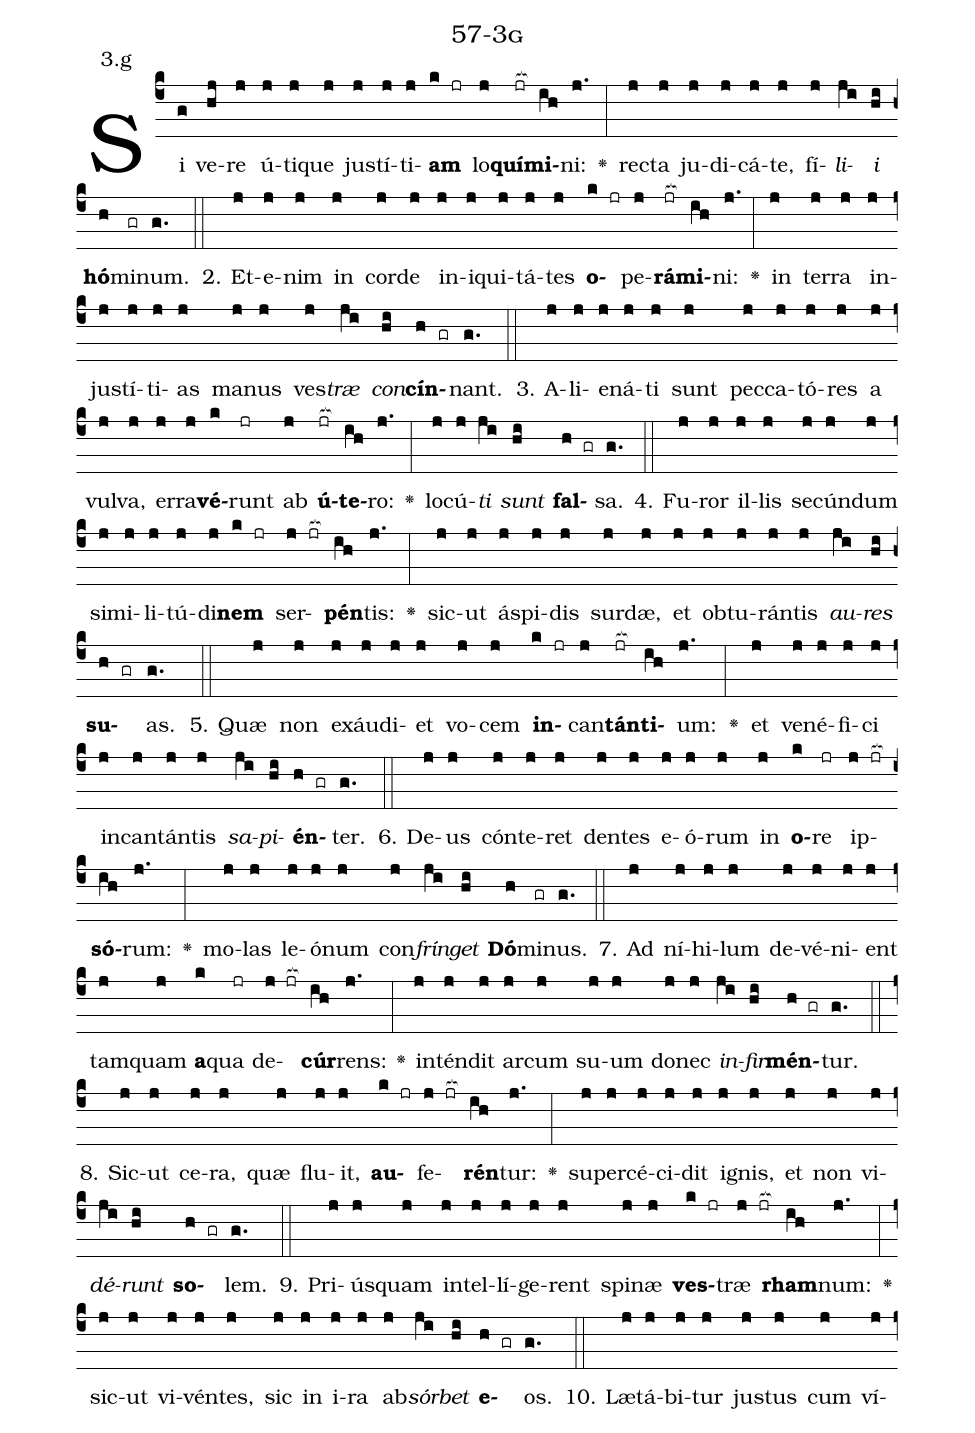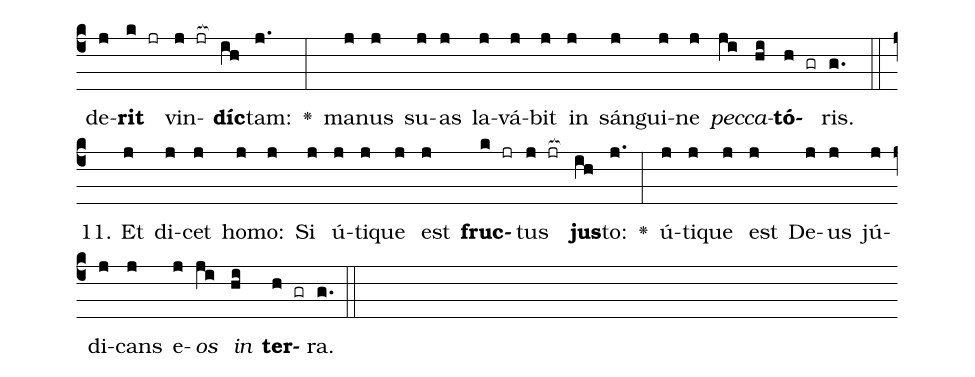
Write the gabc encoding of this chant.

name: 57-3g;
annotation: 3.g;
%%
(c4)Si(g) ve(hj)re(j) ú(j)ti(j)que(j) jus(j)tí(j)ti(j)<b>am</b>(k jr) lo(j)<b>quí</b>(jr[ocb:1{])<b>mi</b>(ih[ocb:0}])ni:(j.) <v>\greheightstar</v>(:) rec(j)ta(j) ju(j)di(j)cá(j)te,(j) fí(j)<i>li</i>(ji)<i>i</i>(hi) <b>hó</b>(h)mi(gr)num.(g.) (::)
2. Et(j)e(j)nim(j) in(j) cor(j)de(j) in(j)i(j)qui(j)tá(j)tes(j) <b>o</b>(k jr)pe(j)<b>rá</b>(jr[ocb:1{])<b>mi</b>(ih[ocb:0}])ni:(j.) <v>\greheightstar</v>(:) in(j) ter(j)ra(j) in(j)jus(j)tí(j)ti(j)as(j) ma(j)nus(j) ves(j)<i>træ</i>(ji) <i>con</i>(hi)<b>cín</b>(h gr)nant.(g.) (::)
3. A(j)li(j)e(j)ná(j)ti(j) sunt(j) pec(j)ca(j)tó(j)res(j) a(j) vul(j)va,(j) er(j)ra(j)<b>vé</b>(k)runt(jr) ab(j) <b>ú</b>(jr[ocb:1{])<b>te</b>(ih[ocb:0}])ro:(j.) <v>\greheightstar</v>(:) lo(j)cú(j)<i>ti</i>(ji) <i>sunt</i>(hi) <b>fal</b>(h gr)sa.(g.) (::)
4. Fu(j)ror(j) il(j)lis(j) se(j)cún(j)dum(j) si(j)mi(j)li(j)tú(j)di(j)<b>nem</b>(k jr) ser(j jr[ocb:1{])<b>pén</b>(ih[ocb:0}])tis:(j.) <v>\greheightstar</v>(:) sic(j)ut(j) ás(j)pi(j)dis(j) sur(j)dæ,(j) et(j) ob(j)tu(j)rán(j)tis(j) <i>au</i>(ji)<i>res</i>(hi) <b>su</b>(h gr)as.(g.) (::)
5. Quæ(j) non(j) ex(j)áu(j)di(j)et(j) vo(j)cem(j) <b>in</b>(k jr)can(j)<b>tán</b>(jr[ocb:1{])<b>ti</b>(ih[ocb:0}])um:(j.) <v>\greheightstar</v>(:) et(j) ve(j)né(j)fi(j)ci(j) in(j)can(j)tán(j)tis(j) <i>sa</i>(ji)<i>pi</i>(hi)<b>én</b>(h gr)ter.(g.) (::)
6. De(j)us(j) cón(j)te(j)ret(j) den(j)tes(j) e(j)ó(j)rum(j) in(j) <b>o</b>(k)re(jr) ip(j jr[ocb:1{])<b>só</b>(ih[ocb:0}])rum:(j.) <v>\greheightstar</v>(:) mo(j)las(j) le(j)ó(j)num(j) con(j)<i>frín</i>(ji)<i>get</i>(hi) <b>Dó</b>(h)mi(gr)nus.(g.) (::)
7. Ad(j) ní(j)hi(j)lum(j) de(j)vé(j)ni(j)ent(j) tam(j)quam(j) <b>a</b>(k)qua(jr) de(j jr[ocb:1{])<b>cúr</b>(ih[ocb:0}])rens:(j.) <v>\greheightstar</v>(:) in(j)tén(j)dit(j) ar(j)cum(j) su(j)um(j) do(j)nec(j) <i>in</i>(ji)<i>fir</i>(hi)<b>mén</b>(h gr)tur.(g.) (::)
8. Sic(j)ut(j) ce(j)ra,(j) quæ(j) flu(j)it,(j) <b>au</b>(k jr)fe(j jr[ocb:1{])<b>rén</b>(ih[ocb:0}])tur:(j.) <v>\greheightstar</v>(:) su(j)per(j)cé(j)ci(j)dit(j) i(j)gnis,(j) et(j) non(j) vi(j)<i>dé</i>(ji)<i>runt</i>(hi) <b>so</b>(h gr)lem.(g.) (::)
9. Pri(j)ús(j)quam(j) in(j)tel(j)lí(j)ge(j)rent(j) spi(j)næ(j) <b>ves</b>(k jr)træ(j jr[ocb:1{]) <b>rham</b>(ih[ocb:0}])num:(j.) <v>\greheightstar</v>(:) sic(j)ut(j) vi(j)vén(j)tes,(j) sic(j) in(j) i(j)ra(j) ab(j)<i>sór</i>(ji)<i>bet</i>(hi) <b>e</b>(h gr)os.(g.) (::)
10. Læ(j)tá(j)bi(j)tur(j) jus(j)tus(j) cum(j) ví(j)de(j)<b>rit</b>(k jr) vin(j jr[ocb:1{])<b>díc</b>(ih[ocb:0}])tam:(j.) <v>\greheightstar</v>(:) ma(j)nus(j) su(j)as(j) la(j)vá(j)bit(j) in(j) sán(j)gui(j)ne(j) <i>pec</i>(ji)<i>ca</i>(hi)<b>tó</b>(h gr)ris.(g.) (::)
11. Et(j) di(j)cet(j) ho(j)mo:(j) Si(j) ú(j)ti(j)que(j) est(j) <b>fruc</b>(k jr)tus(j jr[ocb:1{]) <b>jus</b>(ih[ocb:0}])to:(j.) <v>\greheightstar</v>(:) ú(j)ti(j)que(j) est(j) De(j)us(j) jú(j)di(j)cans(j) e(j)<i>os</i>(ji) <i>in</i>(hi) <b>ter</b>(h gr)ra.(g.) (::)
